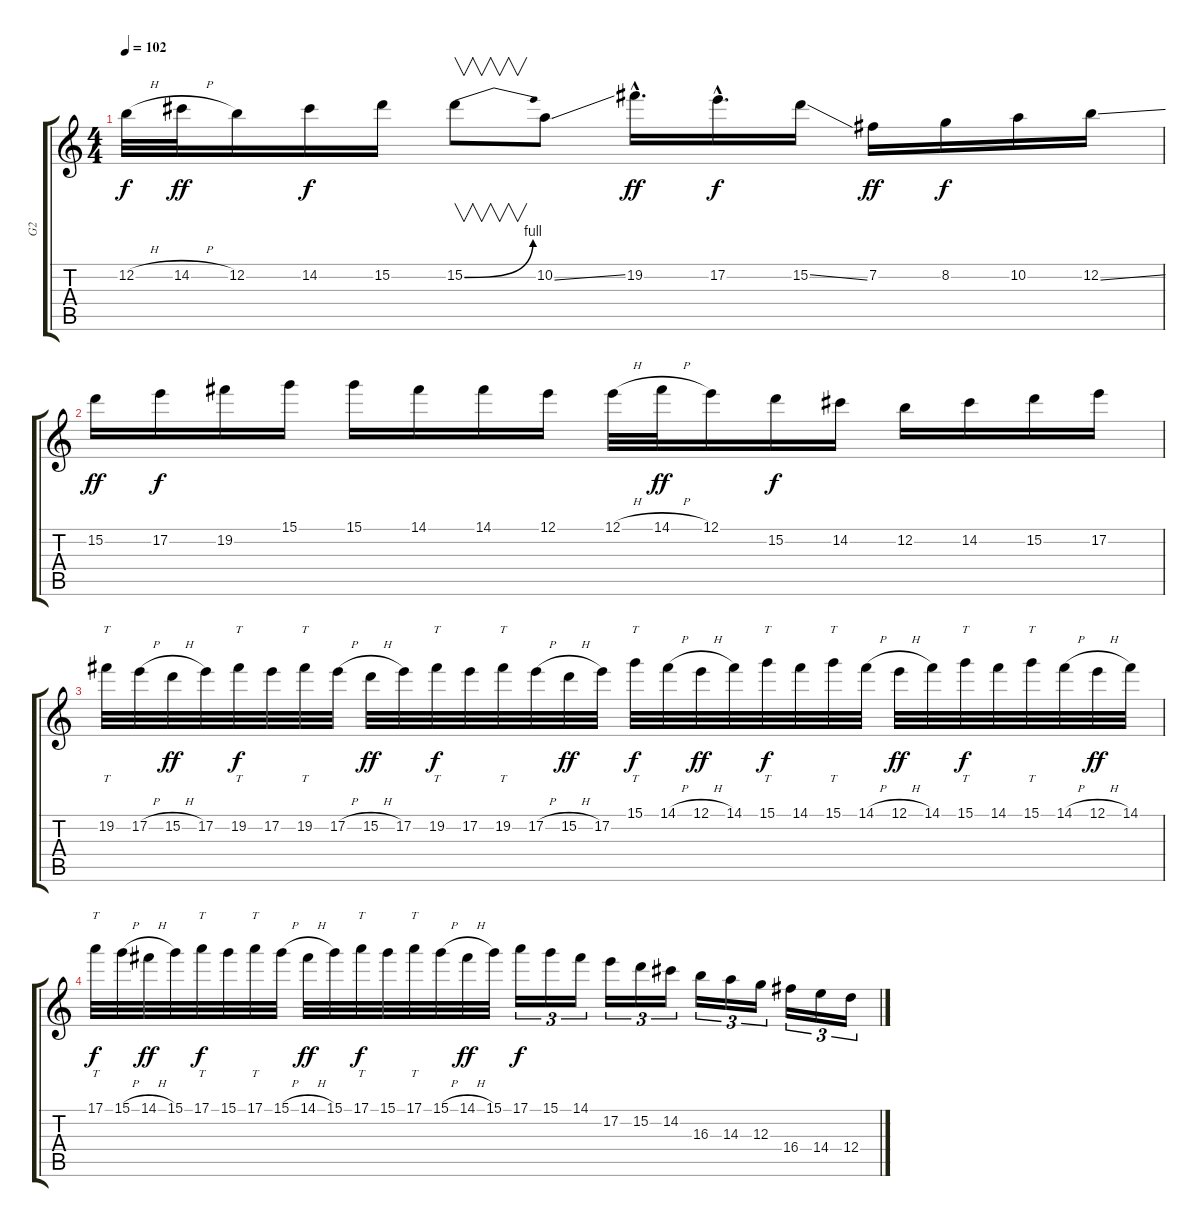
\track ("G2" "G2") {instrument distortionguitar}
\staff {score tabs}
\tuning (E4 B3 G3 D3 A2 E2) {hide}
\ts (4 4)
\tempo 102
\clef g2
\ks c
12.2{h}.32{dy f} 14.2{h}.32{dy ff} 12.2.16 14.2.16{dy f} 15.2.16 15.2{be (bend 0 0 60 4)}.8{v} 10.2{ss}.8 19.2{hac}.16{d dy ff} 17.2{hac}.16{d dy f} 15.2{ss}.16 7.2.16{dy ff} 8.2.16{dy f} 10.2.16 12.2{ss}.16 |
15.2.16{dy ff} 17.2.16{dy f} 19.2.16 15.1.16 15.1.16 14.1.16 14.1.16 12.1.16 12.1{h}.32 14.1{h}.32{dy ff} 12.1.16 15.2.16{dy f} 14.2.16 12.2.16 14.2.16 15.2.16 17.2.16 |
19.2.32{tt} 17.2{h}.32 15.2{h}.32{dy ff} 17.2.32 19.2.32{tt dy f} 17.2.32 19.2.32{tt} 17.2{h}.32 15.2{h}.32{dy ff} 17.2.32 19.2.32{tt dy f} 17.2.32 19.2.32{tt} 17.2{h}.32 15.2{h}.32{dy ff} 17.2.32 15.1.32{tt dy f} 14.1{h}.32 12.1{h}.32{dy ff} 14.1.32 15.1.32{tt dy f} 14.1.32 15.1.32{tt} 14.1{h}.32 12.1{h}.32{dy ff} 14.1.32 15.1.32{tt dy f} 14.1.32 15.1.32{tt} 14.1{h}.32 12.1{h}.32{dy ff} 14.1.32 |
17.1.32{tt dy f} 15.1{h}.32 14.1{h}.32{dy ff} 15.1.32 17.1.32{tt dy f} 15.1.32 17.1.32{tt} 15.1{h}.32 14.1{h}.32{dy ff} 15.1.32 17.1.32{tt dy f} 15.1.32 17.1.32{tt} 15.1{h}.32 14.1{h}.32{dy ff} 15.1.32 17.1.16{tu (3 2) dy f} 15.1.16{tu (3 2)} 14.1.16{tu (3 2)} 17.2.16{tu (3 2)} 15.2.16{tu (3 2)} 14.2.16{tu (3 2)} 16.3.16{tu (3 2)} 14.3.16{tu (3 2)} 12.3.16{tu (3 2)} 16.4.16{tu (3 2)} 14.4.16{tu (3 2)} 12.4.16{tu (3 2)}
